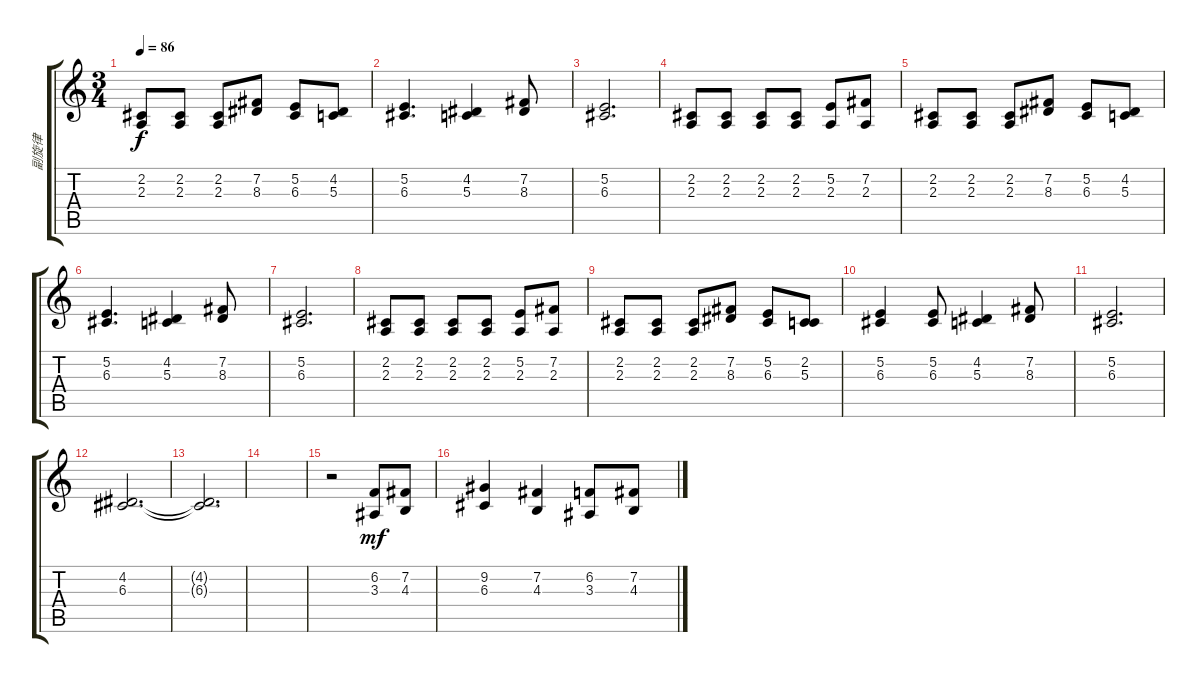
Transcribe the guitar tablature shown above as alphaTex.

\track ("副旋律" "副旋律") {instrument stringensemble1}
\staff {score tabs}
\tuning (E4 B3 G3 D3 A2 E2) {hide}
\ts (3 4)
\tempo 86
\clef g2
\ks c
(2.2 2.3).8{dy f} (2.2 2.3).8 (2.2 2.3).8 (7.2 8.3).8 (5.2 6.3).8 (4.2 5.3).8 |
(5.2 6.3).4{d} (4.2 5.3).4 (7.2 8.3).8 |
(5.2 6.3).2{d} |
(2.2 2.3).8 (2.2 2.3).8 (2.2 2.3).8 (2.2 2.3).8 (5.2 2.3).8 (7.2 2.3).8 |
(2.2 2.3).8 (2.2 2.3).8 (2.2 2.3).8 (7.2 8.3).8 (5.2 6.3).8 (4.2 5.3).8 |
(5.2 6.3).4{d} (4.2 5.3).4 (7.2 8.3).8 |
(5.2 6.3).2{d} |
(2.2 2.3).8 (2.2 2.3).8 (2.2 2.3).8 (2.2 2.3).8 (5.2 2.3).8 (7.2 2.3).8 |
(2.2 2.3).8 (2.2 2.3).8 (2.2 2.3).8 (7.2 8.3).8 (5.2 6.3).8 (2.2 5.3).8 |
(5.2 6.3).4 (5.2 6.3).8 (4.2 5.3).4 (7.2 8.3).8 |
(5.2 6.3).2{d} |
(4.2 6.3).2{d} |
(4.2{t} 6.3{t}).2{d} |
|
r.2 (6.2 3.3).8{dy mf} (7.2 4.3).8 |
(9.2 6.3).4 (7.2 4.3).4 (6.2 3.3).8 (7.2 4.3).8
